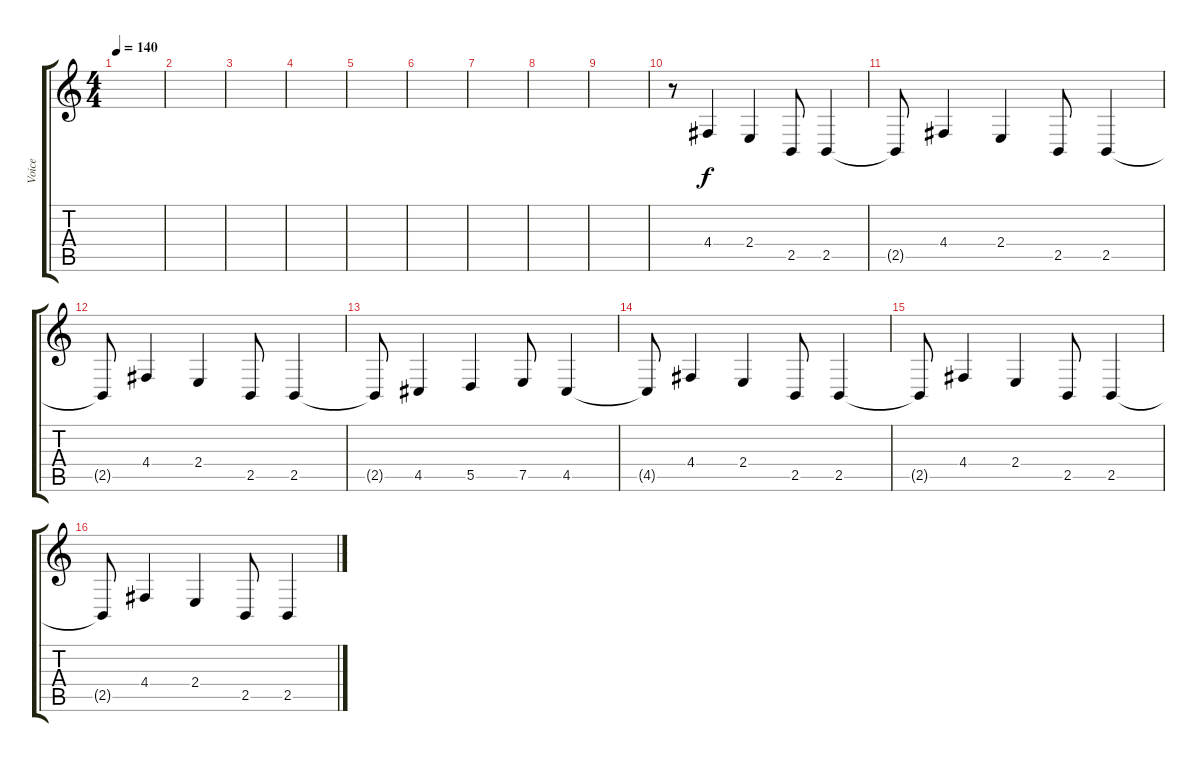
\track ("Voice" "Voice") {instrument reedorgan}
\staff {score tabs}
\tuning (E4 B3 G3 D3 A2 E2) {hide}
\ts (4 4)
\tempo 140
\clef g2
\ks c
|
|
|
|
|
|
|
|
|
r.8{volume 13} 4.4.4 2.4.4 2.5.8 2.5.4 |
2.5{t}.8 4.4.4 2.4.4 2.5.8 2.5.4 |
2.5{t}.8 4.4.4 2.4.4 2.5.8 2.5.4 |
2.5{t}.8 4.5.4 5.5.4 7.5.8 4.5.4 |
4.5{t}.8 4.4.4 2.4.4 2.5.8 2.5.4 |
2.5{t}.8 4.4.4 2.4.4 2.5.8 2.5.4 |
2.5{t}.8 4.4.4 2.4.4 2.5.8 2.5.4
